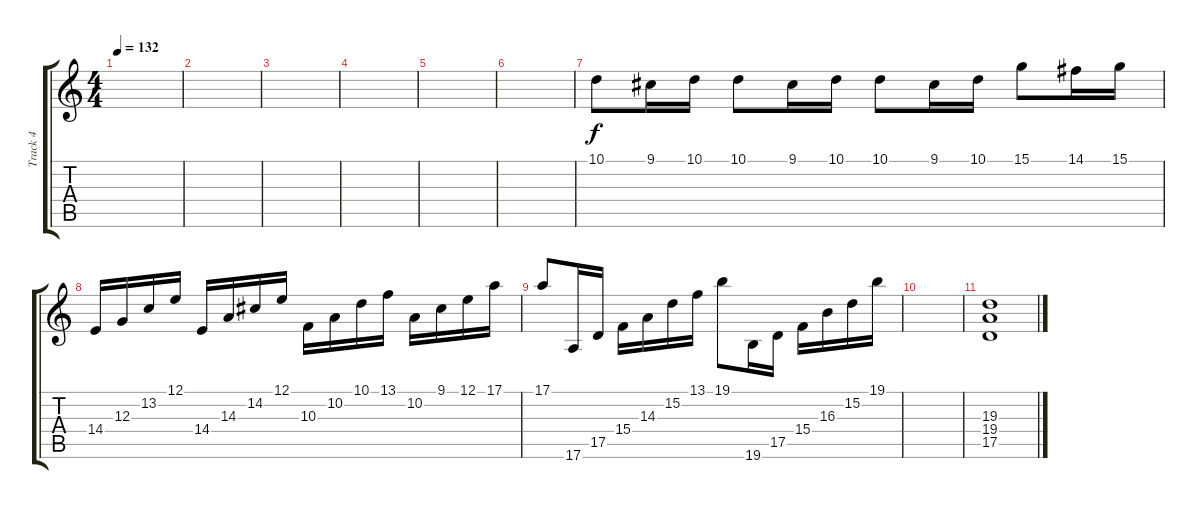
\track ("Track 4" "Track 4") {instrument harpsichord}
\staff {score tabs}
\tuning (E4 B3 G3 D3 A2 E2) {hide}
\ts (4 4)
\tempo 132
\clef g2
\ks c
|
|
|
|
|
|
10.1.8 9.1.16 10.1.16 10.1.8 9.1.16 10.1.16 10.1.8 9.1.16 10.1.16 15.1.8 14.1.16 15.1.16 |
14.4.16 12.3.16 13.2.16 12.1.16 14.4.16 14.3.16 14.2.16 12.1.16 10.3.16 10.2.16 10.1.16 13.1.16 10.2.16 9.1.16 12.1.16 17.1.16 |
17.1.8 17.6.16 17.5.16 15.4.16 14.3.16 15.2.16 13.1.16 19.1.8 19.6.16 17.5.16 15.4.16 16.3.16 15.2.16 19.1.16 |
|
(19.3 19.4 17.5).1
